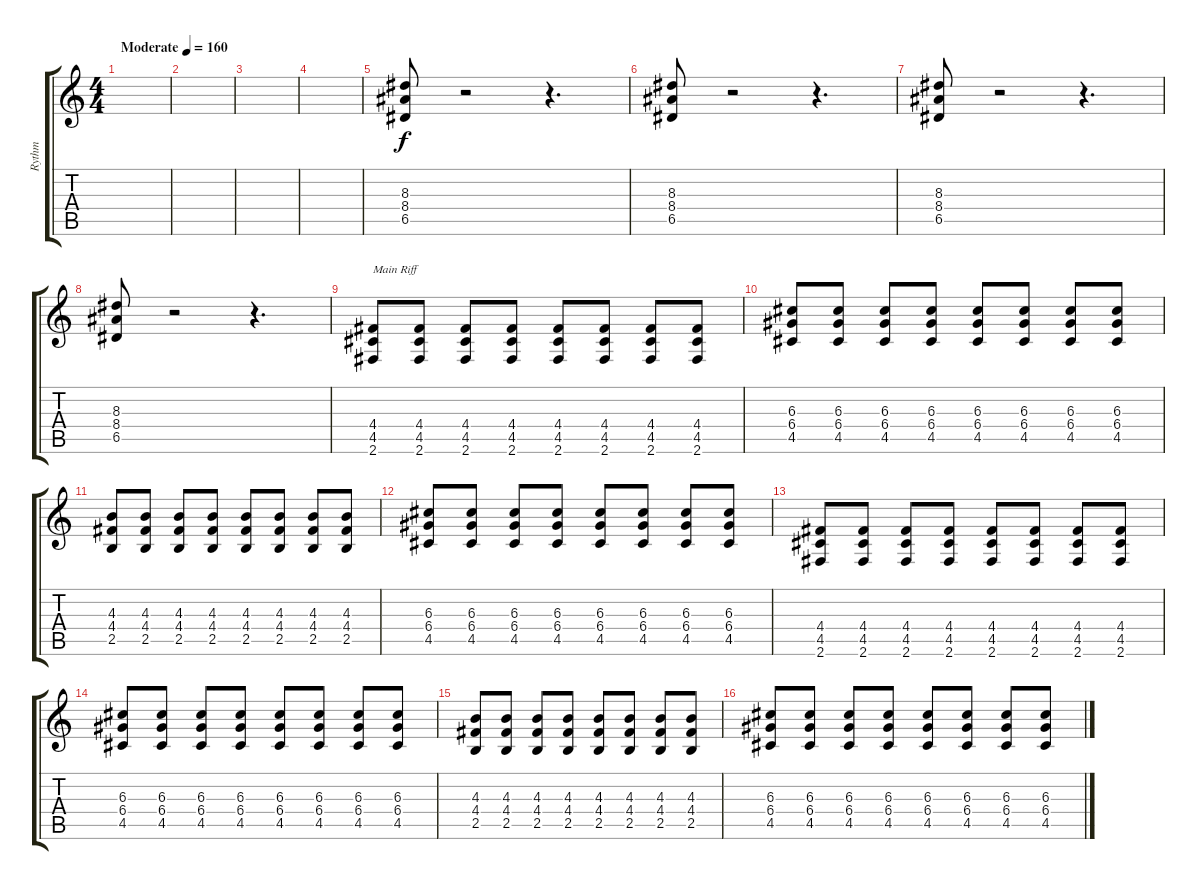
\track ("Rythm" "Rythm") {instrument distortionguitar}
\staff {score tabs}
\tuning (E4 B3 G3 D3 A2 E2) {hide}
\ts (4 4)
\tempo (160 "Moderate")
\clef g2
\ks c
|
|
|
|
(8.3 8.4 6.5).8 r.2 r.4{d} |
(8.3 8.4 6.5).8 r.2 r.4{d} |
(8.3 8.4 6.5).8 r.2 r.4{d} |
(8.3 8.4 6.5).8 r.2 r.4{d} |
(4.4 4.5 2.6).8{txt "Main Riff"} (4.4 4.5 2.6).8 (4.4 4.5 2.6).8 (4.4 4.5 2.6).8 (4.4 4.5 2.6).8 (4.4 4.5 2.6).8 (4.4 4.5 2.6).8 (4.4 4.5 2.6).8 |
(6.3 6.4 4.5).8 (6.3 6.4 4.5).8 (6.3 6.4 4.5).8 (6.3 6.4 4.5).8 (6.3 6.4 4.5).8 (6.3 6.4 4.5).8 (6.3 6.4 4.5).8 (6.3 6.4 4.5).8 |
(4.3 4.4 2.5).8 (4.3 4.4 2.5).8 (4.3 4.4 2.5).8 (4.3 4.4 2.5).8 (4.3 4.4 2.5).8 (4.3 4.4 2.5).8 (4.3 4.4 2.5).8 (4.3 4.4 2.5).8 |
(6.3 6.4 4.5).8 (6.3 6.4 4.5).8 (6.3 6.4 4.5).8 (6.3 6.4 4.5).8 (6.3 6.4 4.5).8 (6.3 6.4 4.5).8 (6.3 6.4 4.5).8 (6.3 6.4 4.5).8 |
(4.4 4.5 2.6).8 (4.4 4.5 2.6).8 (4.4 4.5 2.6).8 (4.4 4.5 2.6).8 (4.4 4.5 2.6).8 (4.4 4.5 2.6).8 (4.4 4.5 2.6).8 (4.4 4.5 2.6).8 |
(6.3 6.4 4.5).8 (6.3 6.4 4.5).8 (6.3 6.4 4.5).8 (6.3 6.4 4.5).8 (6.3 6.4 4.5).8 (6.3 6.4 4.5).8 (6.3 6.4 4.5).8 (6.3 6.4 4.5).8 |
(4.3 4.4 2.5).8 (4.3 4.4 2.5).8 (4.3 4.4 2.5).8 (4.3 4.4 2.5).8 (4.3 4.4 2.5).8 (4.3 4.4 2.5).8 (4.3 4.4 2.5).8 (4.3 4.4 2.5).8 |
(6.3 6.4 4.5).8 (6.3 6.4 4.5).8 (6.3 6.4 4.5).8 (6.3 6.4 4.5).8 (6.3 6.4 4.5).8 (6.3 6.4 4.5).8 (6.3 6.4 4.5).8 (6.3 6.4 4.5).8
